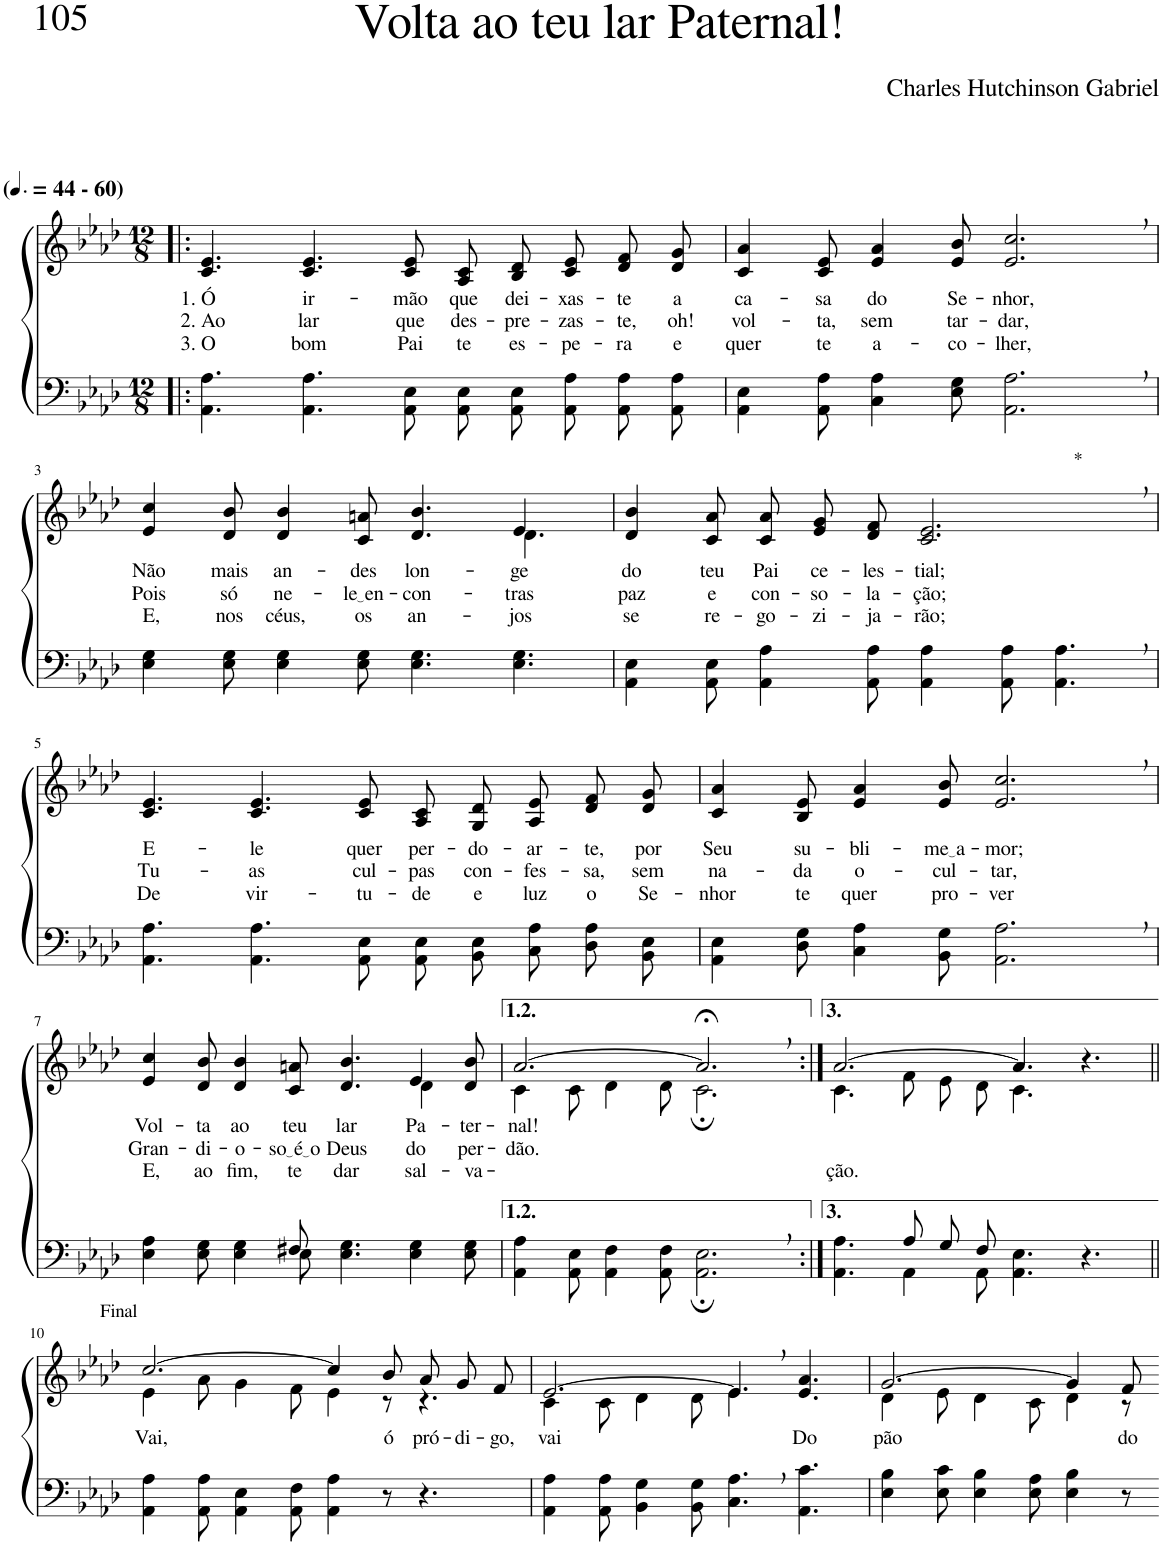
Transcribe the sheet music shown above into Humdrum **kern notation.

**kern	**kern	**text	**text	**text
*part2	*part1	*part1	*part1	*part1
*staff2	*staff1	*staff1	*staff1	*staff1
*I"Parte III e IV	*I"Parte I e II	*	*	*
*clefF4	*clefG2	*	*	*
*Trd-1c-2	*Trd-1c-2	*	*	*
*k[b-e-a-d-]	*k[b-e-a-d-]	*	*	*
*M12/8	*M12/8	*	*	*
*MM66	*MM66	*	*	*
=1!|:	=1!|:	=1!|:	=1!|:	=1!|:
!	!LO:TX:a:B:t=(	!	!	!
!	!LO:TX:a:B:t=- 60)	!	!	!
!	!	!LO:LY:b	!LO:LY:b	!LO:LY:b
4.AA-\ 4.A-\	4.c/ 4.e-/	1. Ó	2. Ao	3. O
!	!	!LO:LY:b	!LO:LY:b	!LO:LY:b
4.AA-\ 4.A-\	4.c/ 4.e-/	ir-	lar	bom
!	!	!LO:LY:b	!LO:LY:b	!LO:LY:b
8AA-/ 8E-/L	8c/ 8e-/L	-mão	que	Pai
!	!	!LO:LY:b	!LO:LY:b	!LO:LY:b
8AA-/ 8E-/	8A-/ 8c/	que	des-	te
!	!	!LO:LY:b	!LO:LY:b	!LO:LY:b
8AA-/ 8E-/J	8B-/ 8d-/J	dei-	-pre-	es-
!	!	!LO:LY:b	!LO:LY:b	!LO:LY:b
8AA-\ 8A-\L	8c/ 8e-/L	-xas-	-zas-	-pe-
!	!	!LO:LY:b	!LO:LY:b	!LO:LY:b
8AA-\ 8A-\	8d-/ 8f/	-te	-te,	-ra
!	!	!LO:LY:b	!LO:LY:b	!LO:LY:b
8AA-\ 8A-\J	8d-/ 8g/J	a	oh!	e
=2	=2	=2	=2	=2
!	!	!LO:LY:b	!LO:LY:b	!LO:LY:b
4AA-\ 4E-\	4c/ 4a-/	ca-	vol-	quer
!	!	!LO:LY:b	!LO:LY:b	!LO:LY:b
8AA-\ 8A-\	8c/ 8e-/	-sa	-ta,	te
!	!	!LO:LY:b	!LO:LY:b	!LO:LY:b
4C\ 4A-\	4e-/ 4a-/	do	sem	a-
!	!	!LO:LY:b	!LO:LY:b	!LO:LY:b
8E-\ 8G\	8e-/ 8b-/	Se-	tar-	-co-
!	!	!LO:LY:b	!LO:LY:b	!LO:LY:b
2.AA-\, 2.A-\,	2.e-/, 2.cc/,	-nhor,	-dar,	-lher,
!!LO:LB:g=z
=3	=3	=3	=3	=3
!	!	!LO:LY:b	!LO:LY:b	!LO:LY:b
*	*^	*	*	*
4E-\ 4G\	4e-/ 4cc/	8ryy	Não	Pois	E,
!	!	!	!LO:LY:b	!LO:LY:b	!LO:LY:b
*	*v	*v	*	*	*
8E-\ 8G\	8d-/ 8b-/	mais	só	nos
!	!	!LO:LY:b	!LO:LY:b	!LO:LY:b
4E-\ 4G\	4d-/ 4b-/	an-	ne-	céus,
!	!	!LO:LY:b	!LO:LY:b	!LO:LY:b
8E-\ 8G\	8c/ 8an/	-des	le en	os
!	!	!LO:LY:b	!LO:LY:b	!LO:LY:b
4.E-\ 4.G\	4.d-/ 4.b-/	lon-	-con-	an-
!	!	!LO:LY:b	!LO:LY:b	!LO:LY:b
*	*^	*	*	*
4.E-\ 4.G\	4.d-\	4e-/	-ge	-tras	-jos
.	.	8ryy	.	.	.
=4	=4	=4	=4	=4	=4
!	!	!	!LO:LY:b	!LO:LY:b	!LO:LY:b
*	*v	*v	*	*	*
4AA-\ 4E-\	4d-/ 4b-/	do	paz	se
!	!	!LO:LY:b	!LO:LY:b	!LO:LY:b
8AA-\ 8E-\	8c/ 8a-/	teu	e	re-
!	!	!LO:LY:b	!LO:LY:b	!LO:LY:b
4AA-\ 4A-\	8c/ 8a-/L	Pai	con-	-go-
!	!	!LO:LY:b	!LO:LY:b	!LO:LY:b
.	8e-/ 8g/	ce-	-so-	-zi-
!	!	!LO:LY:b	!LO:LY:b	!LO:LY:b
8AA-\ 8A-\	8d-/ 8f/J	-les-	-la-	-ja-
!	!LO:TX:a:t=*	!	!	!
!	!	!LO:LY:b	!LO:LY:b	!LO:LY:b
4AA-\ 4A-\	2.c/, 2.e-/,	-tial;	-ção;	-rão;
8AA-\ 8A-\	.	.	.	.
4.AA-\, 4.A-\,	.	.	.	.
!!LO:LB:g=z
=5	=5	=5	=5	=5
!	!	!LO:LY:b	!LO:LY:b	!LO:LY:b
4.AA-\ 4.A-\	4.c/ 4.e-/	E-	Tu-	De
!	!	!LO:LY:b	!LO:LY:b	!LO:LY:b
4.AA-\ 4.A-\	4.c/ 4.e-/	-le	-as	vir-
!	!	!LO:LY:b	!LO:LY:b	!LO:LY:b
8AA-/ 8E-/L	8c/ 8e-/L	quer	cul-	-tu-
!	!	!LO:LY:b	!LO:LY:b	!LO:LY:b
8AA-/ 8E-/	8A-/ 8c/	per-	-pas	-de
!	!	!LO:LY:b	!LO:LY:b	!LO:LY:b
8BB-/ 8E-/J	8G/ 8d-/J	-do-	con-	e
!	!	!LO:LY:b	!LO:LY:b	!LO:LY:b
8C\ 8A-\L	8A-/ 8e-/L	-ar-	-fes-	luz
!	!	!LO:LY:b	!LO:LY:b	!LO:LY:b
8D-\ 8A-\	8d-/ 8f/	-te,	-sa,	o
!	!	!LO:LY:b	!LO:LY:b	!LO:LY:b
8BB-\ 8E-\J	8d-/ 8g/J	por	sem	Se-
=6	=6	=6	=6	=6
!	!	!LO:LY:b	!LO:LY:b	!LO:LY:b
4AA-\ 4E-\	4c/ 4a-/	Seu	na-	-nhor
!	!	!LO:LY:b	!LO:LY:b	!LO:LY:b
8D-\ 8G\	8B-/ 8e-/	su-	-da	te
!	!	!LO:LY:b	!LO:LY:b	!LO:LY:b
4C\ 4A-\	4e-/ 4a-/	-bli-	o-	quer
!	!	!LO:LY:b	!LO:LY:b	!LO:LY:b
8BB-\ 8G\	8e-/ 8b-/	me a	-cul-	pro-
!	!	!LO:LY:b	!LO:LY:b	!LO:LY:b
2.AA-\, 2.A-\,	2.e-/, 2.cc/,	-mor;	-tar,	-ver
!!LO:LB:g=z
=7	=7	=7	=7	=7
*^	*	*	*	*
!	!	!	!LO:LY:b	!LO:LY:b	!LO:LY:b
*	*	*^	*	*	*
2ryy	4E-\ 4A-\	4e-/ 4cc/	8ryy	Vol-	Gran-	E,
!	!	!	!	!LO:LY:b	!LO:LY:b	!LO:LY:b
*	*	*v	*v	*	*	*
.	8E-\ 8G\	8d-/ 8b-/	-ta	-di-	ao
!	!	!	!LO:LY:b	!LO:LY:b	!LO:LY:b
.	4E-\ 4G\	4d-/ 4b-/	ao	-o-	fim,
8ryy	.	.	.	.	.
!	!	!	!LO:LY:b	!LO:LY:b	!LO:LY:b
8F#X/	8E-\	8c/ 8an/	teu	so é o	te
!	!	!	!LO:LY:b	!LO:LY:b	!LO:LY:b
2.ryy	4.E-\ 4.G\	4.d-/ 4.b-/	lar	Deus	dar
*	*	*^	*	*	*
!	!	!	!	!LO:LY:b	!LO:LY:b	!LO:LY:b
.	4E-\ 4G\	4e-/	4d-\	Pa-	do	sal-
!	!	!	!	!LO:LY:b	!LO:LY:b	!LO:LY:b
.	8E-\ 8G\	8d-/ 8b-/	8ryy	-ter-	per-	-va-
=8	=8	=8	=8	=8	=8	=8
!	!	!	!	!LO:LY:b	!LO:LY:b	!
*v	*v	*	*	*	*	*
4AA-\ 4A-\	[2.a-/	4c\	-nal!	-dão.	.
8AA-\ 8E-\	.	8c\	.	.	.
4AA-\ 4F\	.	4d-\	.	.	.
8AA-\ 8F\	.	8d-\	.	.	.
2.AA-\;, 2.E-\;,	2.a-;<,/]	2.c;\	.	.	.
=9:|!	=9:|!	=9:|!	=9:|!	=9:|!	=9:|!
*^	*	*	*	*	*
!	!	!	!	!	!	!LO:LY:b
4.ryy	4.AA-\ 4.A-\	[2.a-/	4.c\	.	.	-ção.
8A-/L	4AA-\	.	8f\L	.	.	.
8G/	.	.	8e-\	.	.	.
8F/J	8AA-\	.	8d-\J	.	.	.
4.AA-\ 4.E-\	2.ryy	4.a-/]	4.c\	.	.	.
4.r	.	4.r	4.ryy	.	.	.
*v	*v	*	*	*	*	*
!!LO:LB:g=z	!!
=10||	=10||	=10||	=10||	=10||	=10||
!	!LO:TX:a:t=Final	!	!	!	!
!	!	!	!LO:LY:b	!	!
4AA-\ 4A-\	[2.cc/	4e-\	Vai,	.	.
8AA-\ 8A-\	.	8a-\	.	.	.
4AA-\ 4E-\	.	4g\	.	.	.
8AA-\ 8F\	.	8f\	.	.	.
4AA-\ 4A-\	4cc/]	4e-\	.	.	.
!	!	!	!LO:LY:b	!	!
8r	8b-/	8r	ó	.	.
!	!	!	!LO:LY:b	!	!
4.r	8a-/L	4.r	pró-	.	.
!	!	!	!LO:LY:b	!	!
.	8g/	.	-di-	.	.
!	!	!	!LO:LY:b	!	!
.	8f/J	.	-go,	.	.
=11	=11	=11	=11	=11	=11
!	!	!	!LO:LY:b	!	!
4AA-\ 4A-\	[2.e-/	4c\	vai	.	.
8AA-\ 8A-\	.	8c\	.	.	.
4BB-\ 4G\	.	4d-\	.	.	.
8BB-\ 8G\	.	8d-\	.	.	.
4.C\, 4.A-\,	4.e-,/]	4.e-\	.	.	.
!	!	!	!LO:LY:b	!	!
4.AA-\ 4.c\	4.ryy	4.e-/ 4.a-/	Do	.	.
=12	=12	=12	=12	=12	=12
!	!	!	!LO:LY:b	!	!
4E-\ 4B-\	[2.g/	4d-\	pão	.	.
8E-\ 8c\	.	8e-\	.	.	.
4E-\ 4B-\	.	4d-\	.	.	.
8E-\ 8A-\	.	8c\	.	.	.
4E-\ 4B-\	4g/]	4d-\	.	.	.
!	!	!	!LO:LY:b	!	!
8r	8f/	8r	do	.	.
*	*v	*v	*	*	*
=-	=-	=-	=-	=-
*-	*-	*-	*-	*-
